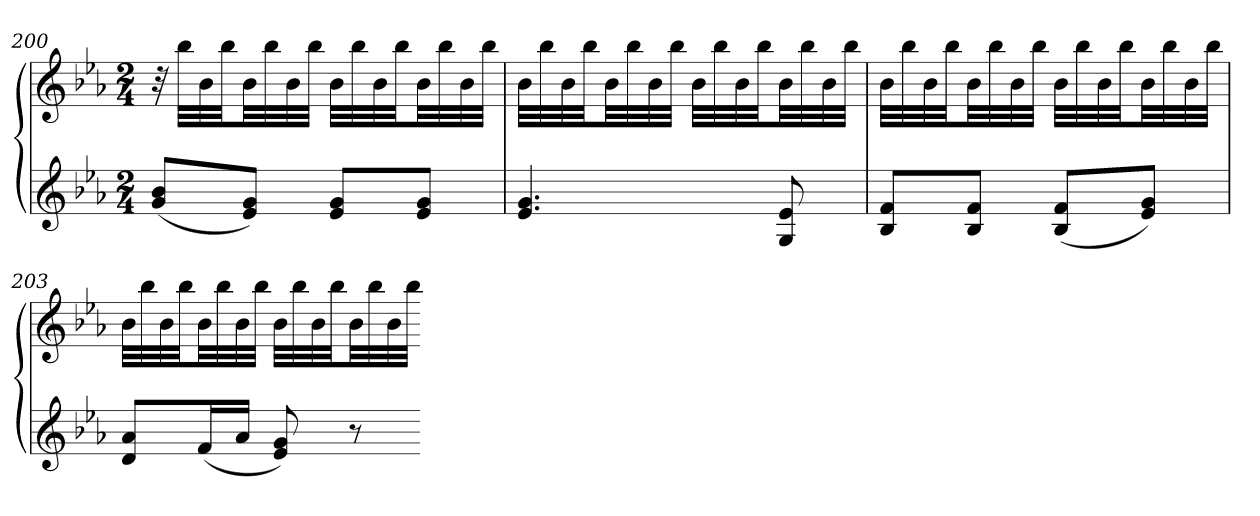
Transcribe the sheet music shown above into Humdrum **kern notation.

**kern	**kern
*part1	*part1
*staff2	*staff1
*clefG2	*clefG2
*k[b-e-a-]	*k[b-e-a-]
*E-:	*E-:
*M2/4	*M2/4
=200	=200
(8g 8b-L	32r
.	32bb-LLL
.	32b-
.	32bb-JJ
8e- 8gJ)	32b-LL
.	32bb-
.	32b-
.	32bb-JJJ
8e- 8gL	32b-LLL
.	32bb-
.	32b-
.	32bb-JJ
8e- 8gJ	32b-LL
.	32bb-
.	32b-
.	32bb-JJJ
=201	=201
4.e- 4.g	32b-LLL
.	32bb-
.	32b-
.	32bb-JJ
.	32b-LL
.	32bb-
.	32b-
.	32bb-JJJ
.	32b-LLL
.	32bb-
.	32b-
.	32bb-JJ
8G 8e-	32b-LL
.	32bb-
.	32b-
.	32bb-JJJ
=202	=202
8B- 8fL	32b-LLL
.	32bb-
.	32b-
.	32bb-JJ
8B- 8fJ	32b-LL
.	32bb-
.	32b-
.	32bb-JJJ
(8B- 8fL	32b-LLL
.	32bb-
.	32b-
.	32bb-JJ
8e- 8gJ)	32b-LL
.	32bb-
.	32b-
.	32bb-JJJ
=203	=203
8d 8a-L	32b-LLL
.	32bb-
.	32b-
.	32bb-JJ
(16fL	32b-LL
.	32bb-
16a-JJ	32b-
.	32bb-JJJ
8e- 8g)	32b-LLL
.	32bb-
.	32b-
.	32bb-JJ
8r	32b-LL
.	32bb-
.	32b-
.	32bb-JJJ
=-	=-
*-	*-
